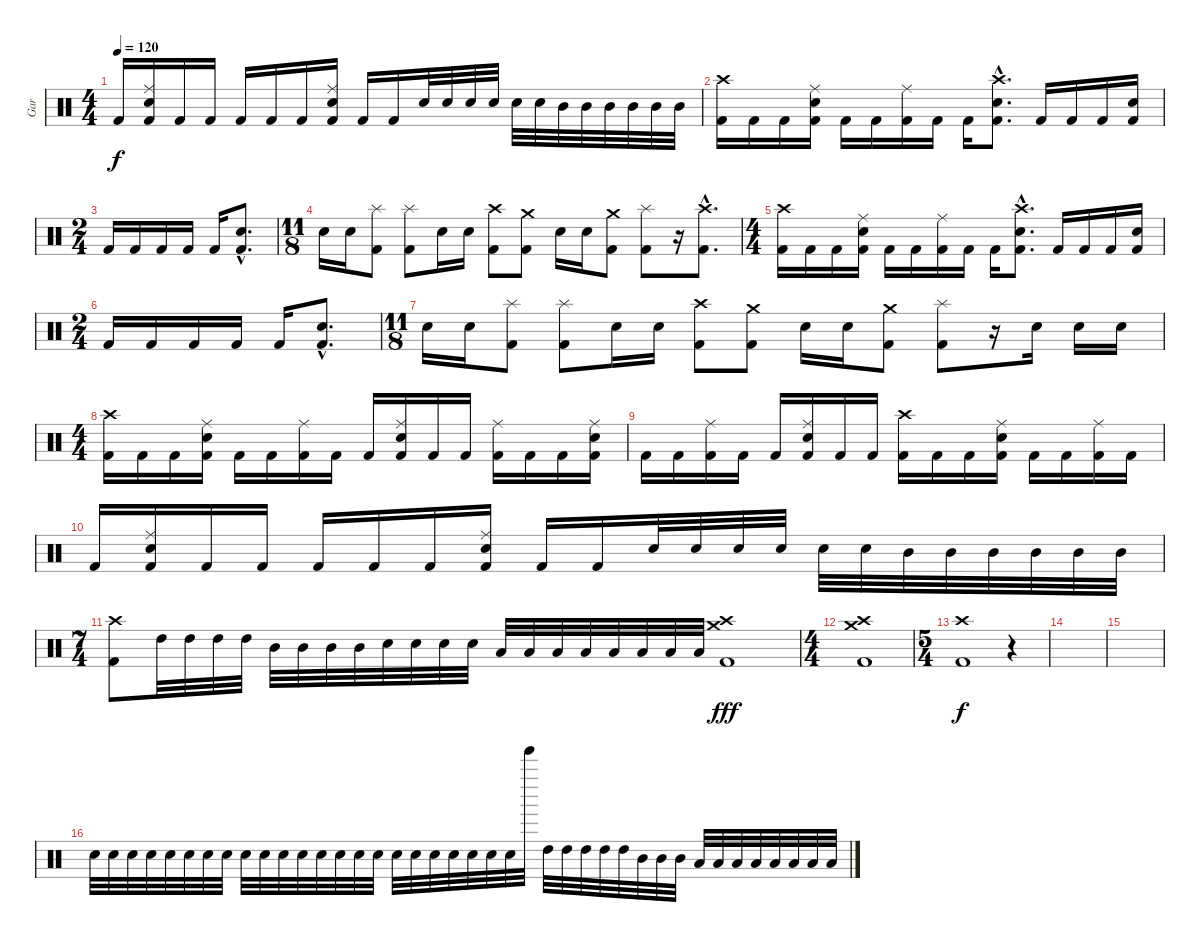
\track ("Gar" "Gar") {instrument percussion}
\staff {score}
\articulation defaults
\ts (4 4)
\tempo 120
\clef neutral
\ks c "Kick (hit) 2".16{dy f}
("Ride (middle)" "Snare (hit) 2" "Kick (hit) 2").16 "Kick (hit) 2".16 "Kick (hit) 2".16 "Kick (hit) 2".16 "Kick (hit) 2".16 "Kick (hit) 2".16 ("Ride (middle)" "Snare (hit) 2" "Kick (hit) 2").16 "Kick (hit) 2".16 "Kick (hit) 2".16 "Snare (hit) 2".32 "Snare (hit) 2".32 "Snare (hit) 2".32 "Snare (hit) 2".32 "Snare (hit) 2".32 "Snare (hit) 2".32 "Mid Tom (hit)".32 "Mid Tom (hit)".32 "Mid Tom (hit)".32 "Mid Tom (hit)".32 "Mid Tom (hit)".32 "Mid Tom (hit)".32 |
("Crash high (hit)" "Kick (hit) 2").16 "Kick (hit) 2".16 "Kick (hit) 2".16 ("Ride (middle)" "Snare (hit) 2" "Kick (hit) 2").16 "Kick (hit) 2".16 "Kick (hit) 2".16 ("Ride (middle)" "Kick (hit) 2").16 "Kick (hit) 2".16 "Kick (hit) 2".16 ("Crash high (hit)"{hac} "Snare (hit) 2"{hac} "Kick (hit) 2"{hac}).8{d} "Kick (hit) 2".16 "Kick (hit) 2".16 "Kick (hit) 2".16 ("Snare (hit) 2" "Kick (hit) 2").16 |
\ts (2 4)
"Kick (hit) 2".16 "Kick (hit) 2".16 "Kick (hit) 2".16 "Kick (hit) 2".16 "Kick (hit) 2".16 ("Snare (hit) 2"{hac} "Kick (hit) 2"{hac}).8{d} |
\ts (11 8)
"Snare (hit) 2".16 "Snare (hit) 2".16 ("Splash (hit)" "Kick (hit) 2").8 ("Splash (hit)" "Kick (hit) 2").8 "Snare (hit) 2".16 "Snare (hit) 2".16 ("Crash high (hit)" "Kick (hit) 2").8 ("Crash medium (hit)" "Kick (hit) 2").8 "Snare (hit) 2".16 "Snare (hit) 2".16 ("Crash medium (hit)" "Kick (hit) 2").8 ("Splash (hit)" "Kick (hit) 2").8 r.16 ("Crash high (hit)"{hac} "Kick (hit) 2"{hac}).8{d} |
\ts (4 4)
("Crash high (hit)" "Kick (hit) 2").16 "Kick (hit) 2".16 "Kick (hit) 2".16 ("Ride (middle)" "Snare (hit) 2" "Kick (hit) 2").16 "Kick (hit) 2".16 "Kick (hit) 2".16 ("Ride (middle)" "Kick (hit) 2").16 "Kick (hit) 2".16 "Kick (hit) 2".16 ("Crash high (hit)"{hac} "Snare (hit) 2"{hac} "Kick (hit) 2"{hac}).8{d} "Kick (hit) 2".16 "Kick (hit) 2".16 "Kick (hit) 2".16 ("Snare (hit) 2" "Kick (hit) 2").16 |
\ts (2 4)
"Kick (hit) 2".16 "Kick (hit) 2".16 "Kick (hit) 2".16 "Kick (hit) 2".16 "Kick (hit) 2".16 ("Snare (hit) 2"{hac} "Kick (hit) 2"{hac}).8{d} |
\ts (11 8)
"Snare (hit) 2".16 "Snare (hit) 2".16 ("Splash (hit)" "Kick (hit) 2").8 ("Splash (hit)" "Kick (hit) 2").8 "Snare (hit) 2".16 "Snare (hit) 2".16 ("Crash high (hit)" "Kick (hit) 2").8 ("Crash medium (hit)" "Kick (hit) 2").8 "Snare (hit) 2".16 "Snare (hit) 2".16 ("Crash medium (hit)" "Kick (hit) 2").8 ("Splash (hit)" "Kick (hit) 2").8 r.16 "Snare (hit) 2".16 "Snare (hit) 2".16 "Snare (hit) 2".16 |
\ts (4 4)
("Crash high (hit)" "Kick (hit) 2").16 "Kick (hit) 2".16 "Kick (hit) 2".16 ("Ride (middle)" "Snare (hit) 2" "Kick (hit) 2").16 "Kick (hit) 2".16 "Kick (hit) 2".16 ("Ride (middle)" "Kick (hit) 2").16 "Kick (hit) 2".16 "Kick (hit) 2".16 ("Ride (middle)" "Snare (hit) 2" "Kick (hit) 2").16 "Kick (hit) 2".16 "Kick (hit) 2".16 ("Ride (middle)" "Kick (hit) 2").16 "Kick (hit) 2".16 "Kick (hit) 2".16 ("Ride (middle)" "Snare (hit) 2" "Kick (hit) 2").16 |
"Kick (hit) 2".16 "Kick (hit) 2".16 ("Ride (middle)" "Kick (hit) 2").16 "Kick (hit) 2".16 "Kick (hit) 2".16 ("Ride (middle)" "Snare (hit) 2" "Kick (hit) 2").16 "Kick (hit) 2".16 "Kick (hit) 2".16 ("Crash high (hit)" "Kick (hit) 2").16 "Kick (hit) 2".16 "Kick (hit) 2".16 ("Ride (middle)" "Snare (hit) 2" "Kick (hit) 2").16 "Kick (hit) 2".16 "Kick (hit) 2".16 ("Ride (middle)" "Kick (hit) 2").16 "Kick (hit) 2".16 |
"Kick (hit) 2".16 ("Ride (middle)" "Snare (hit) 2" "Kick (hit) 2").16 "Kick (hit) 2".16 "Kick (hit) 2".16 "Kick (hit) 2".16 "Kick (hit) 2".16 "Kick (hit) 2".16 ("Ride (middle)" "Snare (hit) 2" "Kick (hit) 2").16 "Kick (hit) 2".16 "Kick (hit) 2".16 "Snare (hit) 2".32 "Snare (hit) 2".32 "Snare (hit) 2".32 "Snare (hit) 2".32 "Snare (hit) 2".32 "Snare (hit) 2".32 "Mid Tom (hit)".32 "Mid Tom (hit)".32 "Mid Tom (hit)".32 "Mid Tom (hit)".32 "Mid Tom (hit)".32 "Mid Tom (hit)".32 |
\ts (7 4)
("Crash high (hit)" "Kick (hit) 2").8 "High Tom (hit)".32 "High Tom (hit)".32 "High Tom (hit)".32 "High Tom (hit)".32 "Mid Tom (hit)".32 "Mid Tom (hit)".32 "Mid Tom (hit)".32 "Mid Tom (hit)".32 "Snare (hit) 2".32 "Snare (hit) 2".32 "Snare (hit) 2".32 "Snare (hit) 2".32 "Low Tom (hit)".32 "Low Tom (hit)".32 "Low Tom (hit)".32 "Low Tom (hit)".32 "Low Floor Tom (hit)".32 "Low Floor Tom (hit)".32 "Low Floor Tom (hit)".32 "Low Floor Tom (hit)".32 ("Crash medium (hit)" "Crash high (hit)" "Kick (hit) 2").1{dy fff} |
\ts (4 4)
("Crash medium (hit)" "Crash high (hit)" "Kick (hit) 2").1 |
\ts (5 4)
("Crash high (hit)" "Kick (hit) 2").1{dy f} r.4 |
|
|
"Snare (hit) 2".32 "Snare (hit) 2".32 "Snare (hit) 2".32 "Snare (hit) 2".32 "Snare (hit) 2".32 "Snare (hit) 2".32 "Snare (hit) 2".32 "Snare (hit) 2".32 "Snare (hit) 2".32 "Snare (hit) 2".32 "Snare (hit) 2".32 "Snare (hit) 2".32 "Snare (hit) 2".32 "Snare (hit) 2".32 "Snare (hit) 2".32 "Snare (hit) 2".32 "Snare (hit) 2".32 "Snare (hit) 2".32 "Snare (hit) 2".32 "Snare (hit) 2".32 "Snare (hit) 2".32 "Snare (hit) 2".32 "Snare (hit) 2".32 "Tinkle Bell (hit)".32 "High Tom (hit)".32 "High Tom (hit)".32 "High Tom (hit)".32 "High Tom (hit)".32 "High Tom (hit)".32 "Mid Tom (hit)".32 "Mid Tom (hit)".32 "Mid Tom (hit)".32 "Low Tom (hit)".32 "Low Tom (hit)".32 "Low Tom (hit)".32 "Low Tom (hit)".32 "Low Floor Tom (hit)".32 "Low Floor Tom (hit)".32 "Low Floor Tom (hit)".32 "Low Floor Tom (hit)".32
